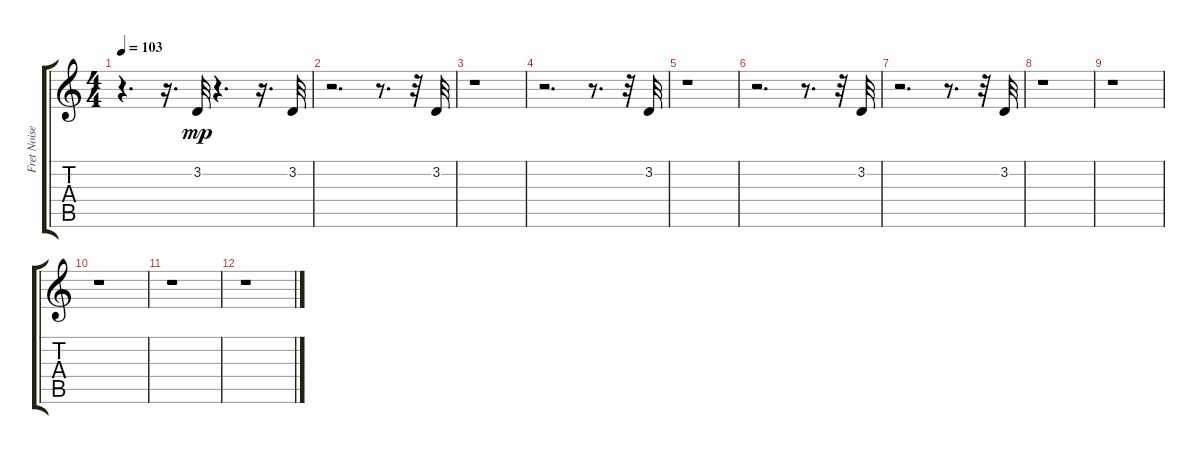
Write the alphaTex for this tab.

\track ("Fret Noise" "Fret Noise") {instrument guitarfretnoise}
\staff {score tabs}
\tuning (E4 B3 G3 D3 A2 E2) {hide}
\ts (4 4)
\tempo 103
\clef g2
\ks c
r.4{d dy mp} r.16{d} 3.2.32 r.4{d} r.16{d} 3.2.32 |
r.2{d} r.8{d} r.32 3.2.32 |
r.1 |
r.2{d} r.8{d} r.32 3.2.32 |
r.1 |
r.2{d} r.8{d} r.32 3.2.32 |
r.2{d} r.8{d} r.32 3.2.32 |
r.1 |
r.1 |
r.1 |
r.1 |
r.1
